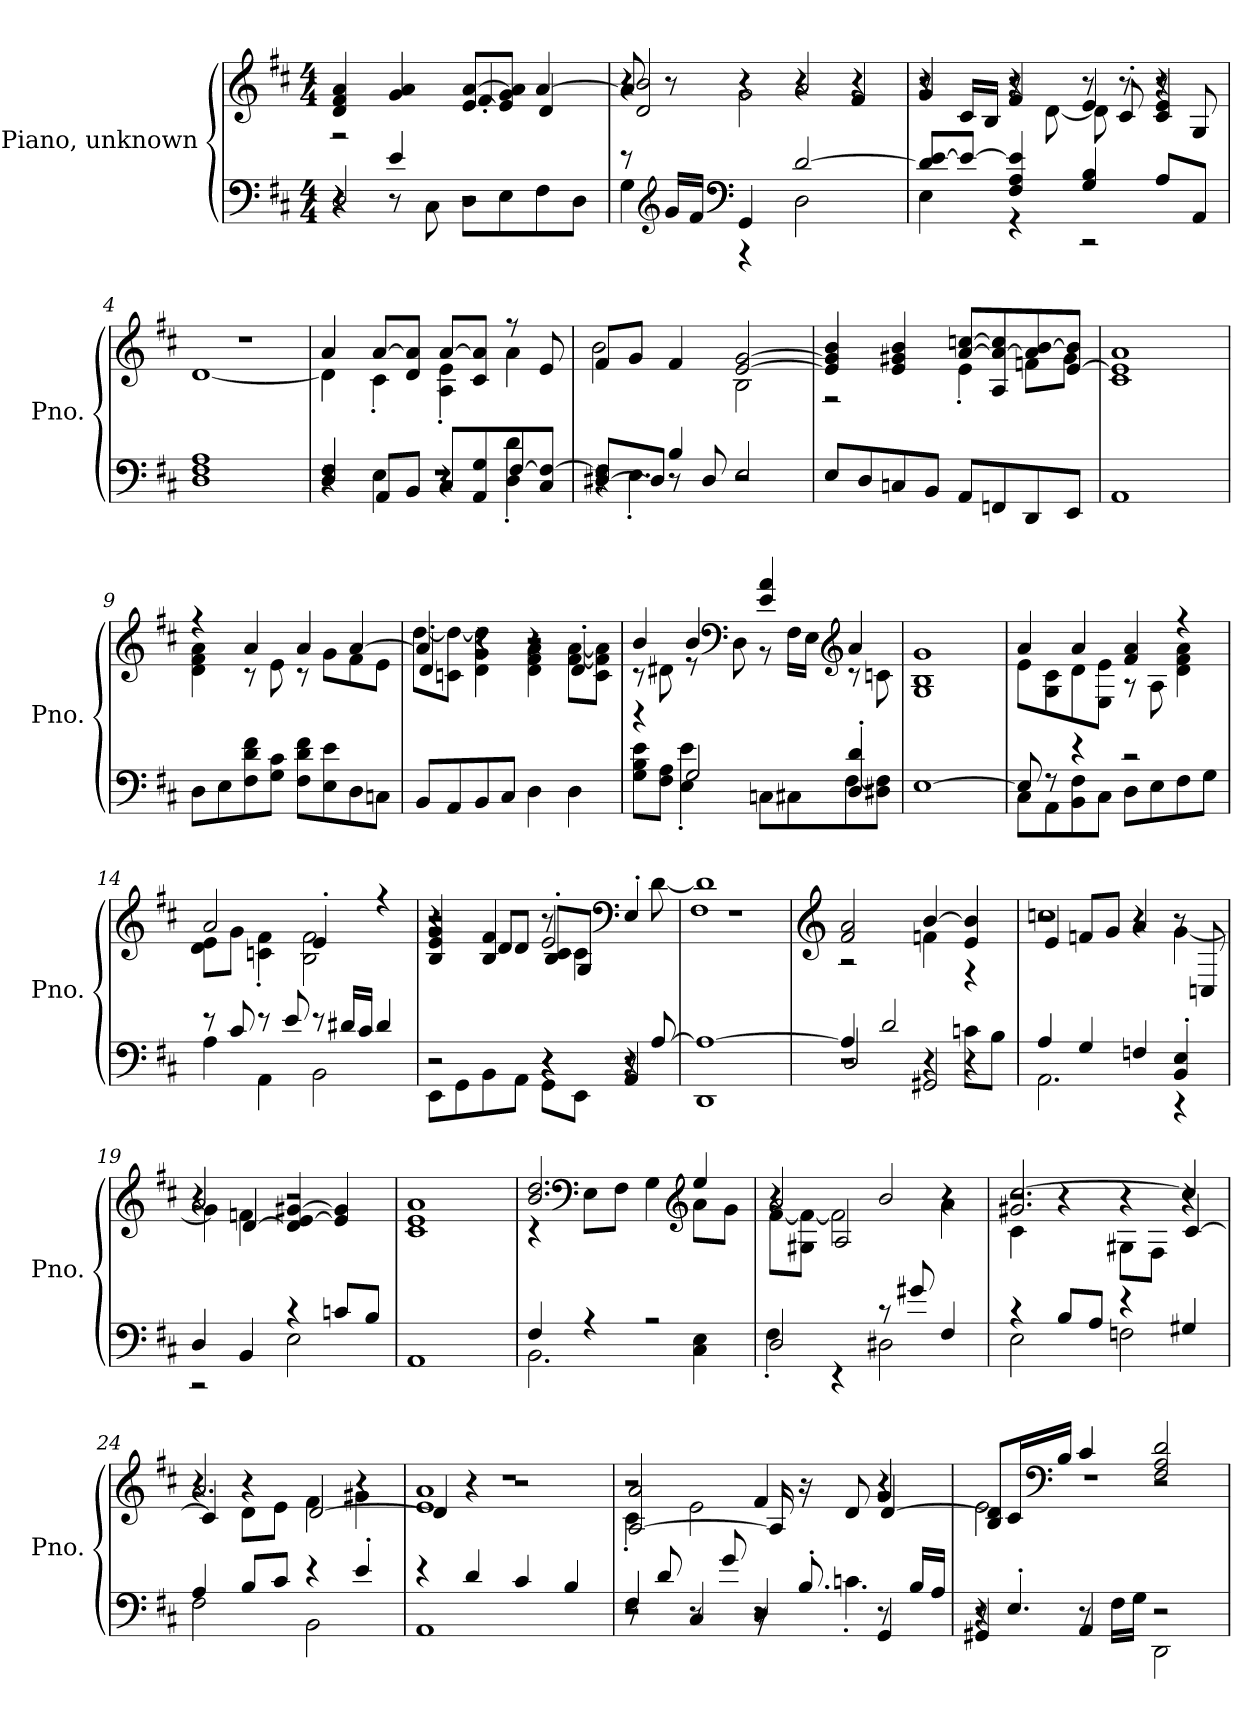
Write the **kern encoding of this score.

**kern	**kern
*part1	*part1
*staff2	*staff1
*I"Piano, unknown	*
*I'Pno.	*
*clefF4	*clefG2
*k[f#c#]	*k[f#c#]
*M4/4	*M4/4
*MM120	*MM120
=1	=1
*^	*^
*	*^	*	*
4r	4r	2D/	4d/ 4f#/ 4a/	2r
4e/	8r	.	4g/ 4a/	.
.	8C#\	.	.	.
2r	8D\L	2r	[8e/ [8a/L	4f#'/
.	8E\	.	8e/] 8g/ 8a/]J	.
.	8F#\	.	[4a/	4d/
.	8D\J	.	.	.
*	*v	*v	*	*
=2	=2	=2	=2
*	*	*	*^
8r	4G\	8a/]	4r	2d/ 2b/
*clefG2	*	*	*	*
16g/LL	.	8r	.	.
16f#/JJ	.	.	.	.
*clefF4	*	*	*	*
4GG/	4r	4r	2g\	.
[2d/	2D\	4r	.	2a/
.	.	4f#/	4r	.
=3	=3	=3	=3	=3
8d/] [8e/L	4E\	4g/	4r	8r
8e/J_	.	.	.	16c#/LL
.	.	.	.	16B/JJ
4F#/ 4A/ 4e/]	4r	4f#/	8r	4r
.	.	.	[8d\	.
4G/ 4B/	2r	4e/	8d\]	8r
.	.	.	8r	8c#'/
8A/L	.	4c#/ 4e/	4r	8r
8AA/J	.	.	.	8G/
*v	*v	*	*	*
*	*	*v	*v
=4	=4	=4
1D 1F# 1A	1r	[1d
!!LO:LB:g=z	!!
=5	=5	=5
*^	*	*
*	*^	*	*
1r	4r	4D/ 4F#/	4a/	4d\]
.	4E\	8AA/L	[8a/L	4c#'\
.	.	8BB/J	8d/ 8a/]J	.
.	4r	8C#/L	[8a/L	4A\' 4e\'
.	.	8AA/ 8G/	8c#/ 8a/]J	.
.	4D\' 4d\'	[8F#/	8r	4a\
.	.	8C#/ 8F#/_J	8e/	.
=6	=6	=6	=6	=6
4r	8r	[8D#X/ 8F#/]L	8f#/L	2b\
.	4.E'\	8D#/J]	8g/J	.
4B/	.	8r	4f#/	.
.	.	8D#/	.	.
2r	2r	2E/	[2e/ [2g/	2B\
*v	*v	*v	*	*
=7	=7	=7
8E/L	4e/] 4g/] 4b/	2r
8D/	.	.
8Cn/	4e/ 4g#X/ 4b/	.
8BB/J	.	.
8AA/L	[8a/ [8ccn/L	4e'\
8FFn/	8A/ 8a/_ 8cc/]	.
8DD/	8a/] [8b/	8fn\L
8EE/J	[8e/ 8b/]J	8g#\J
*	*v	*v
=8	=8
1AA	1c# 1e] 1a
!!LO:LB:g=z
=9	=9
*	*^
8D\L	4r	4d\ 4f#\ 4a\
8E\	.	.
8F#\ 8d\ 8f#\	4a/	8r
8G\ 8c#\J	.	8e\
8F#\ 8d\ 8f#\L	4a/	8r
8E\ 8e\	.	8g\L
8D\	[4a/	8f#\
8Cn\J	.	8e\J
=10	=10	=10
*	*	*^
8BB/L	4a/]	[8dd\L	4d'/
8AA/	.	8cn\ 8dd\_J	.
8BB/	4r	4d\ 4g\ 4dd\]	4r
8C#/J	.	.	.
4D\	2r	4d\ 4f#\ 4a\	4r
4D\	.	[8f#\ [8a\L	4d'/
.	.	8c\ 8f#\] 8a\]J	.
*	*	*v	*v
=11	=11	=11
*^	*	*
4r	8G\ 8B\ 8e\L	4b/	8r
.	8F#\ 8A\J	.	8d#X\
2G/	4E\' 4e\'	4b/	8r
*	*	*clefF4	*
.	.	.	8D\
.	8Cn\L	4e/ 4a/	8r
.	8C#X\	.	16F#\LL
.	.	.	16E\JJ
*	*	*clefG2	*
4D/' 4d/'	[8F#\	4a/	8r
.	8D#X\ 8F#\]J	.	8cn\
*v	*v	*	*
*	*v	*v
=12	=12
[1E	1G 1B 1g
!!LO:LB:g=z
=13	=13
*^	*^
8E/]	8C#\L	4a/	8e\L
8r	8AA\	.	8G\ 8c#\
4r	8BB\ 8F#\	4a/	8d\
.	8C#\J	.	8E\ 8e\J
2r	8D\L	4f#/ 4a/	8r
.	8E\	.	8A\
.	8F#\	4r	4d\ 4f#\ 4a\
.	8G\J	.	.
=14	=14	=14	=14
8r	4A\	2a/	8d\ 8e\L
8c#/	.	.	8g\J
8r	4AA\	.	4cn\' 4f#\'
8e/	.	.	.
8r	2BB\	4e'/	2B\ 2f#\
16d#X/LL	.	.	.
16c#/JJ	.	.	.
4d#/	.	4r	.
=15	=15	=15	=15
*	*^	*	*^
2r	8EE\L	2r	4r	2r	4B/ 4e/ 4g/
.	8GG\	.	.	.	.
.	8BB\	.	4B/ 4f#/	.	8d/L
.	8AA\J	.	.	.	8d/J
4r	8GG\L	4r	2e/	8r	8B/' 8c#/'L
.	8EE\J	.	.	4c#\	8G/J
*	*	*	*clefF4	*	*
8r	4r	4AA/	.	.	4E'/
[8A/	.	.	.	[8d\	.
*	*v	*v	*	*	*
=16	=16	=16	=16	=16
1A_	1DD	1r	1d]	1F#
*v	*v	*	*	*
*	*v	*v	*v
!!LO:LB:g=z
=17	=17
*	*clefG2
*^	*^
*	*^	*	*
4A/]	2r	2D/	2f#/ 2a/	2r
2d/	.	.	.	.
.	4r	2GG#X/	[4b/	4fn\
4r	8cn\L	.	4e/ 4b/]	4r
.	8B\J	.	.	.
*	*v	*v	*	*
=18	=18	=18	=18
*	*	*	*^
4A/	2.AA\	1ccn	2r	4e/
4G/	.	.	.	8fn/L
.	.	.	.	8g/J
4Fn/	.	.	4r	4a/
4BB/' 4E/'	4r	.	[4g\	8r
.	.	.	.	8Cn/
=19	=19	=19	=19	=19
4D/	2r	2a/	4g\]	4r
4BB/	.	.	4fn\	[4d/
4r	2E\	2r	2r	4d/] [4e/ [4g#X/
8cn/L	.	.	.	4e/] 4g#/]
8B/J	.	.	.	.
*v	*v	*	*	*
*	*v	*v	*v
=20	=20
1AA	1c# 1e 1a
=21	=21
*^	*^
4F#/	2.BB\	2.b/ 2.dd/	4r
*	*	*clefF4	*
4r	.	.	8E\L
.	.	.	8F#\J
2r	.	.	4G\
*	*	*clefG2	*
.	4C#\ 4E\	4ee/	8a\L
.	.	.	8g\J
!!LO:LB:g=z
=22	=22	=22	=22
*	*	*	*^
2D/	4F#'\	2a/	[8f#\L	4r
.	.	.	8G#X\ 8f#\_J	.
.	4r	.	2f#\]	2A/
8r	2D#X\	2b/	.	.
8g#X/	.	.	.	.
4F#/	.	.	4a\	4r
=23	=23	=23	=23	=23
4r	2E\	2.g#X/ [2.cc#/	4c#\	2r
8B/L	.	.	4r	.
8A/J	.	.	.	.
4r	2Fn\	.	8G#X\L	4r
.	.	.	8F#\J	.
4G#X/	.	4cc#/]	4r	[4c#/
=24	=24	=24	=24	=24
4A/	2F#\	2.a/	4r	4c#/]
8B/L	.	.	8d\L	4r
8c#/J	.	.	8e\J	.
4r	2BB\	.	4f#\	[2d/
4e'/	.	4r	4g#X\	.
=25	=25	=25	=25	=25
4r	1AA	1r	1e 1a	4d/]
4d/	.	.	.	4r
4c#/	.	.	.	2r
4B/	.	.	.	.
!!LO:PB:g=z	!!	!!
=26	=26	=26	=26	=26
*	*^	*	*	*
8r	2r	4F#/	2r	4c#'\	[2A/ 2a/
8d/	.	.	.	.	.
8r	.	4C#/	.	2e\	.
8g/	.	.	.	.	.
16r	8r	4D/	4f#/	.	16A/]
8.B'/	.	.	.	.	16r
.	4.cn'\	.	.	.	8d/
8r	.	4GG/	4g/	4r	[4d/
16B/LL	.	.	.	.	.
16A/JJ	.	.	.	.	.
=27	=27	=27	=27	=27	=27
8r	4r	4GG#X/	1r	2e\	8B/ 8d/]L
4.E'/	.	.	.	.	16c#/L
*	*	*	*clefF4	*	*
.	.	.	.	.	16B/JJ
.	8r	4AA/	.	.	4c#/
.	16F#\LL	.	.	.	.
.	16G\JJ	.	.	.	.
2r	2DD\	2r	.	2r	2F#/ 2A/ 2d/
*v	*v	*v	*	*	*
*	*v	*v	*v
=	=
*-	*-
